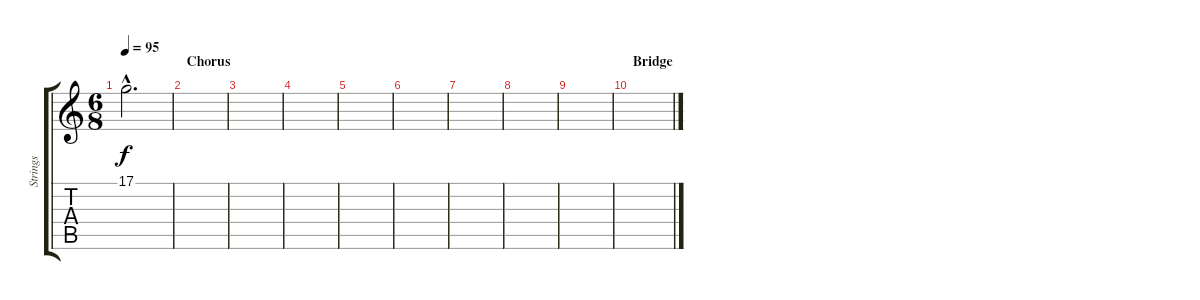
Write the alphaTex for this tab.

\track ("Strings" "Strings") {instrument stringensemble1}
\staff {score tabs}
\tuning (D4 A3 F3 C3 G2 C2) {hide}
\ts (6 8)
\tempo 95
\clef g2
\ks c
17.1{hac}.2{d dy f} |
\section ("" "Chorus")
|
|
|
|
|
|
|
|
\section ("" "Bridge")
